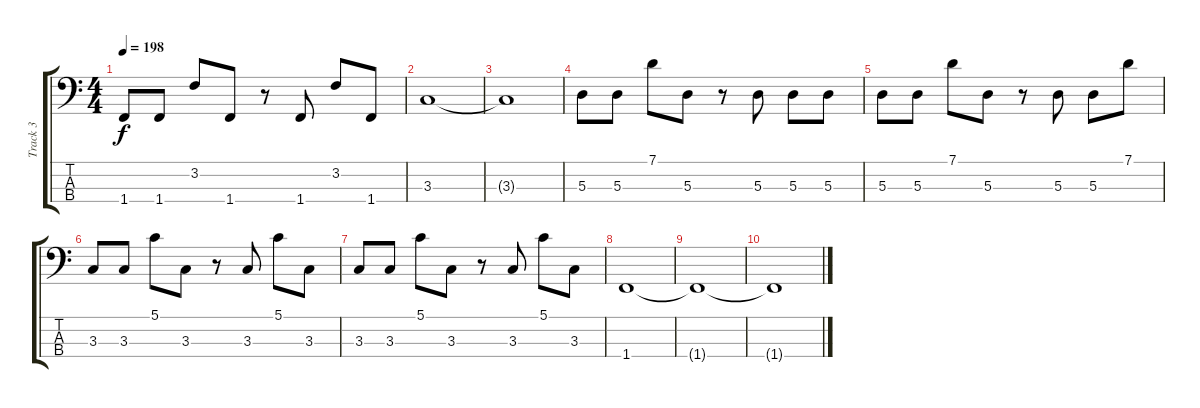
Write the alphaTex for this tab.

\track ("Track 3" "Track 3") {instrument electricbassfinger}
\staff {score tabs}
\tuning (G2 D2 A1 E1) {hide}
\ts (4 4)
\tempo 198
\clef f4
\ks c
1.4.8{dy f} 1.4.8 3.2.8 1.4.8 r.8 1.4.8 3.2.8 1.4.8 |
3.3.1 |
3.3{t}.1 |
5.3.8 5.3.8 7.1.8 5.3.8 r.8 5.3.8 5.3.8 5.3.8 |
5.3.8 5.3.8 7.1.8 5.3.8 r.8 5.3.8 5.3.8 7.1.8 |
3.3.8 3.3.8 5.1.8 3.3.8 r.8 3.3.8 5.1.8 3.3.8 |
3.3.8 3.3.8 5.1.8 3.3.8 r.8 3.3.8 5.1.8 3.3.8 |
1.4.1 |
1.4{t}.1 |
1.4{t}.1
